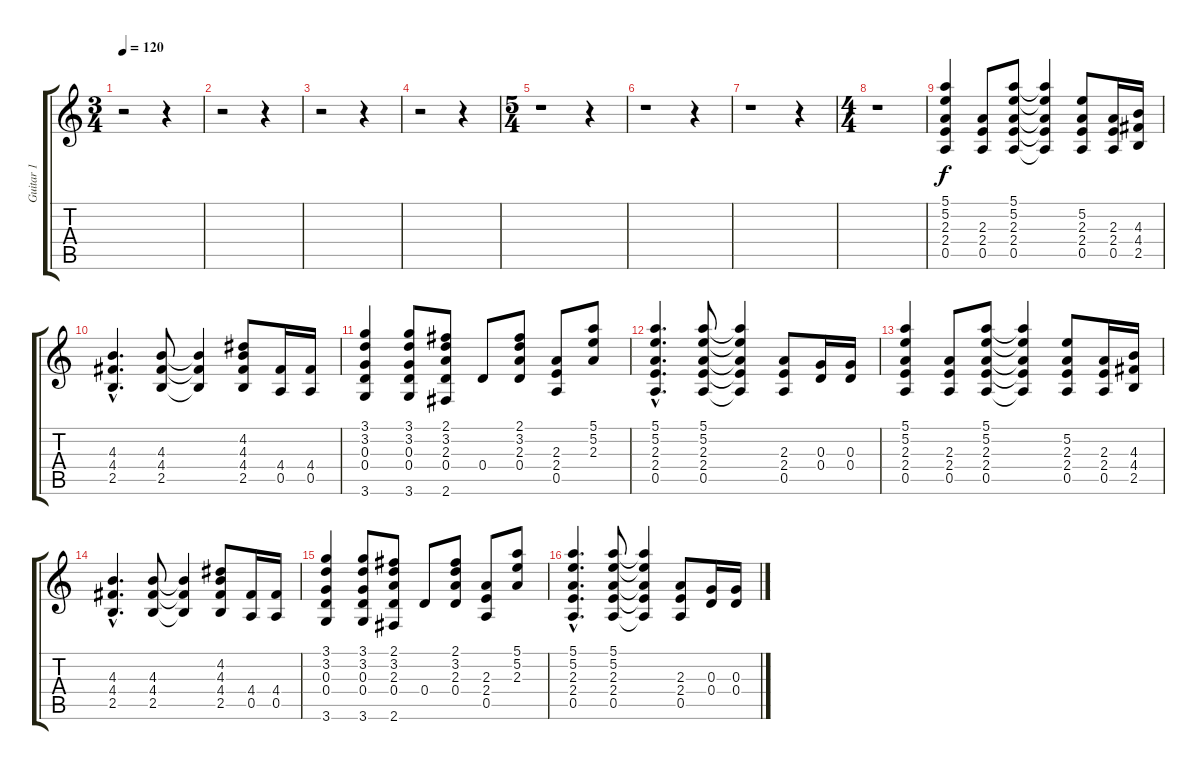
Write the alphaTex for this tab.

\track ("Guitar 1" "Guitar 1") {instrument acousticguitarnylon}
\staff {score tabs}
\tuning (E4 B3 G3 D3 A2 E2) {hide}
\ts (3 4)
\tempo 120
\clef g2
\ks c
r.2{dy f} r.4 |
r.2 r.4 |
r.2 r.4 |
r.2 r.4 |
\ts (5 4)
r.1 r.4 |
r.1 r.4 |
r.1 r.4 |
\ts (4 4)
r.1 |
(5.1 5.2 2.3 2.4 0.5).4 (2.3 2.4 0.5).8 (5.1 5.2 2.3 2.4 0.5).8 (5.1{t} 5.2{t} 2.3{t} 2.4{t} 0.5{t}).4 (5.2 2.3 2.4 0.5).8 (2.3 2.4 0.5).16 (4.3 4.4 2.5).16 |
(4.3{hac} 4.4{hac} 2.5{hac}).4{d} (4.3 4.4 2.5).8 (4.3{t} 4.4{t} 2.5{t}).4 (4.2 4.3 4.4 2.5).8 (4.4 0.5).16 (4.4 0.5).16 |
(3.1 3.2 0.3 0.4 3.6).4 (3.1 3.2 0.3 0.4 3.6).8 (2.1 3.2 2.3 0.4 2.6).8 0.4.8 (2.1 3.2 2.3 0.4).8 (2.3 2.4 0.5).8 (5.1 5.2 2.3).8 |
(5.1{hac} 5.2{hac} 2.3{hac} 2.4{hac} 0.5{hac}).4{d} (5.1 5.2 2.3 2.4 0.5).8 (5.1{t} 5.2{t} 2.3{t} 2.4{t} 0.5{t}).4 (2.3 2.4 0.5).8 (0.3 0.4).16 (0.3 0.4).16 |
(5.1 5.2 2.3 2.4 0.5).4 (2.3 2.4 0.5).8 (5.1 5.2 2.3 2.4 0.5).8 (5.1{t} 5.2{t} 2.3{t} 2.4{t} 0.5{t}).4 (5.2 2.3 2.4 0.5).8 (2.3 2.4 0.5).16 (4.3 4.4 2.5).16 |
(4.3{hac} 4.4{hac} 2.5{hac}).4{d} (4.3 4.4 2.5).8 (4.3{t} 4.4{t} 2.5{t}).4 (4.2 4.3 4.4 2.5).8 (4.4 0.5).16 (4.4 0.5).16 |
(3.1 3.2 0.3 0.4 3.6).4 (3.1 3.2 0.3 0.4 3.6).8 (2.1 3.2 2.3 0.4 2.6).8 0.4.8 (2.1 3.2 2.3 0.4).8 (2.3 2.4 0.5).8 (5.1 5.2 2.3).8 |
(5.1{hac} 5.2{hac} 2.3{hac} 2.4{hac} 0.5{hac}).4{d} (5.1 5.2 2.3 2.4 0.5).8 (5.1{t} 5.2{t} 2.3{t} 2.4{t} 0.5{t}).4 (2.3 2.4 0.5).8 (0.3 0.4).16 (0.3 0.4).16
